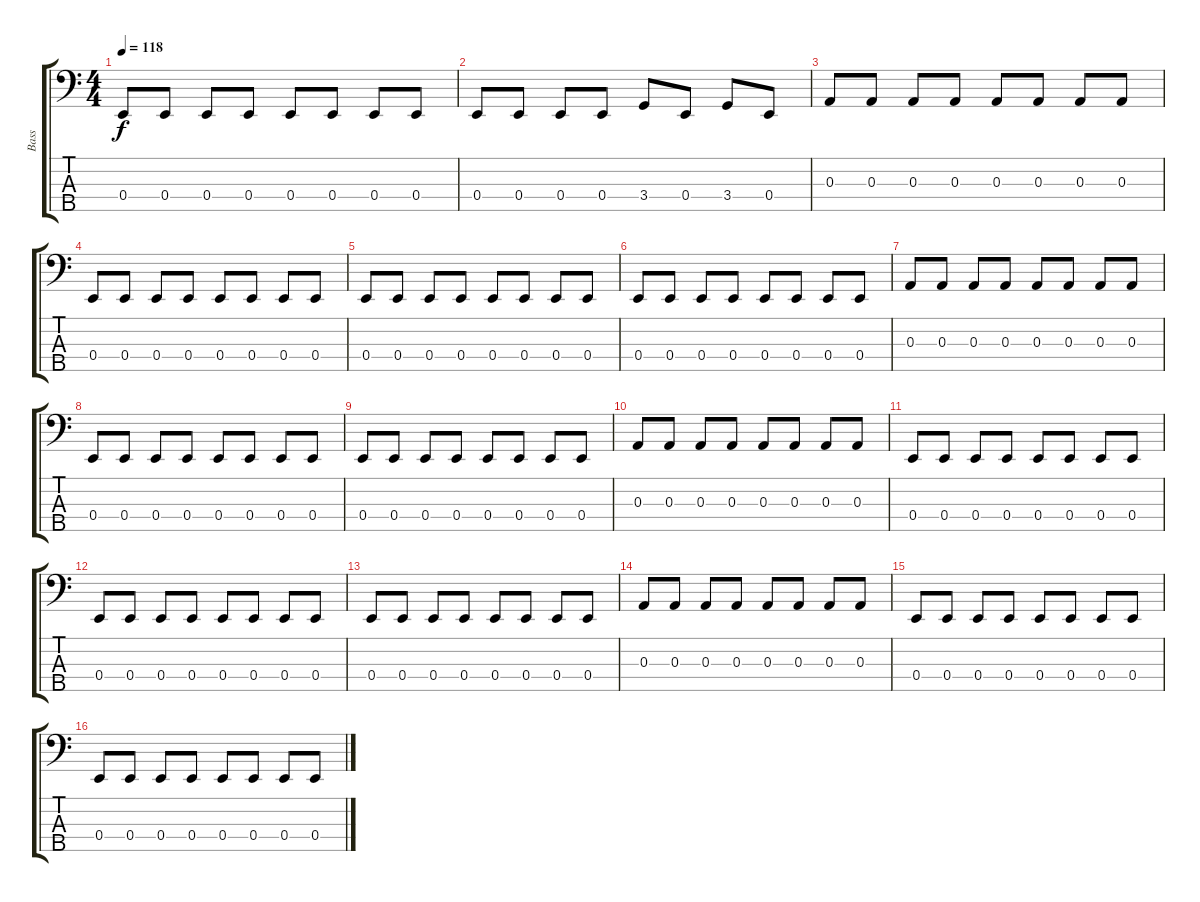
\track ("Bass" "Bass") {instrument electricbassfinger}
\staff {score tabs}
\tuning (G2 D2 A1 E1 B0) {hide}
\ts (4 4)
\tempo 118
\clef f4
\ks c
0.4.8{dy f} 0.4.8 0.4.8 0.4.8 0.4.8 0.4.8 0.4.8 0.4.8 |
0.4.8 0.4.8 0.4.8 0.4.8 3.4.8 0.4.8 3.4.8 0.4.8 |
0.3.8 0.3.8 0.3.8 0.3.8 0.3.8 0.3.8 0.3.8 0.3.8 |
0.4.8 0.4.8 0.4.8 0.4.8 0.4.8 0.4.8 0.4.8 0.4.8 |
0.4.8 0.4.8 0.4.8 0.4.8 0.4.8 0.4.8 0.4.8 0.4.8 |
0.4.8 0.4.8 0.4.8 0.4.8 0.4.8 0.4.8 0.4.8 0.4.8 |
0.3.8 0.3.8 0.3.8 0.3.8 0.3.8 0.3.8 0.3.8 0.3.8 |
0.4.8 0.4.8 0.4.8 0.4.8 0.4.8 0.4.8 0.4.8 0.4.8 |
0.4.8 0.4.8 0.4.8 0.4.8 0.4.8 0.4.8 0.4.8 0.4.8 |
0.3.8{volume 15} 0.3.8 0.3.8 0.3.8 0.3.8 0.3.8 0.3.8 0.3.8 |
0.4.8{volume 14} 0.4.8 0.4.8 0.4.8 0.4.8 0.4.8 0.4.8 0.4.8 |
0.4.8{volume 13} 0.4.8 0.4.8 0.4.8 0.4.8 0.4.8 0.4.8 0.4.8 |
0.4.8{volume 12} 0.4.8 0.4.8 0.4.8 0.4.8 0.4.8 0.4.8 0.4.8 |
0.3.8{volume 11} 0.3.8 0.3.8 0.3.8 0.3.8 0.3.8 0.3.8 0.3.8 |
0.4.8{volume 10} 0.4.8 0.4.8 0.4.8 0.4.8 0.4.8 0.4.8 0.4.8 |
0.4.8{volume 9} 0.4.8 0.4.8 0.4.8 0.4.8 0.4.8 0.4.8 0.4.8
